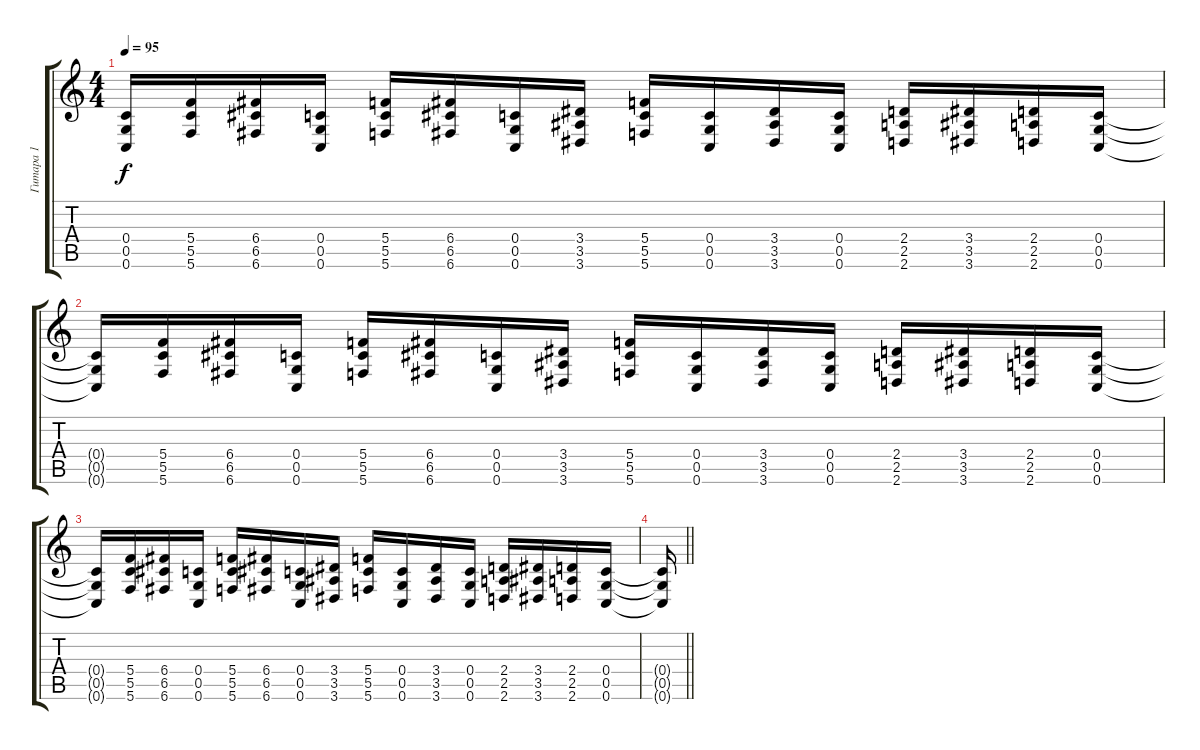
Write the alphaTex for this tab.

\track ("Гитара 1" "Гитара 1") {instrument distortionguitar}
\staff {score tabs}
\tuning (D4 A3 F3 C3 G2 C2) {hide}
\ts (4 4)
\tempo 95
\clef g2
\ks c
(0.4{t} 0.5{t} 0.6{t}).16{dy f} (5.4 5.5 5.6).16 (6.4 6.5 6.6).16 (0.4 0.5 0.6).16 (5.4 5.5 5.6).16 (6.4 6.5 6.6).16 (0.4 0.5 0.6).16 (3.4 3.5 3.6).16 (5.4 5.5 5.6).16 (0.4 0.5 0.6).16 (3.4 3.5 3.6).16 (0.4 0.5 0.6).16 (2.4 2.5 2.6).16 (3.4 3.5 3.6).16 (2.4 2.5 2.6).16 (0.4 0.5 0.6).16 |
(0.4{t} 0.5{t} 0.6{t}).16 (5.4 5.5 5.6).16 (6.4 6.5 6.6).16 (0.4 0.5 0.6).16 (5.4 5.5 5.6).16 (6.4 6.5 6.6).16 (0.4 0.5 0.6).16 (3.4 3.5 3.6).16 (5.4 5.5 5.6).16 (0.4 0.5 0.6).16 (3.4 3.5 3.6).16 (0.4 0.5 0.6).16 (2.4 2.5 2.6).16 (3.4 3.5 3.6).16 (2.4 2.5 2.6).16 (0.4 0.5 0.6).16 |
(0.4{t} 0.5{t} 0.6{t}).16 (5.4 5.5 5.6).16 (6.4 6.5 6.6).16 (0.4 0.5 0.6).16 (5.4 5.5 5.6).16 (6.4 6.5 6.6).16 (0.4 0.5 0.6).16 (3.4 3.5 3.6).16 (5.4 5.5 5.6).16 (0.4 0.5 0.6).16 (3.4 3.5 3.6).16 (0.4 0.5 0.6).16 (2.4 2.5 2.6).16 (3.4 3.5 3.6).16 (2.4 2.5 2.6).16 (0.4 0.5 0.6).16 |
\barLineRight lightlight
(0.4{t} 0.5{t} 0.6{t}).16
